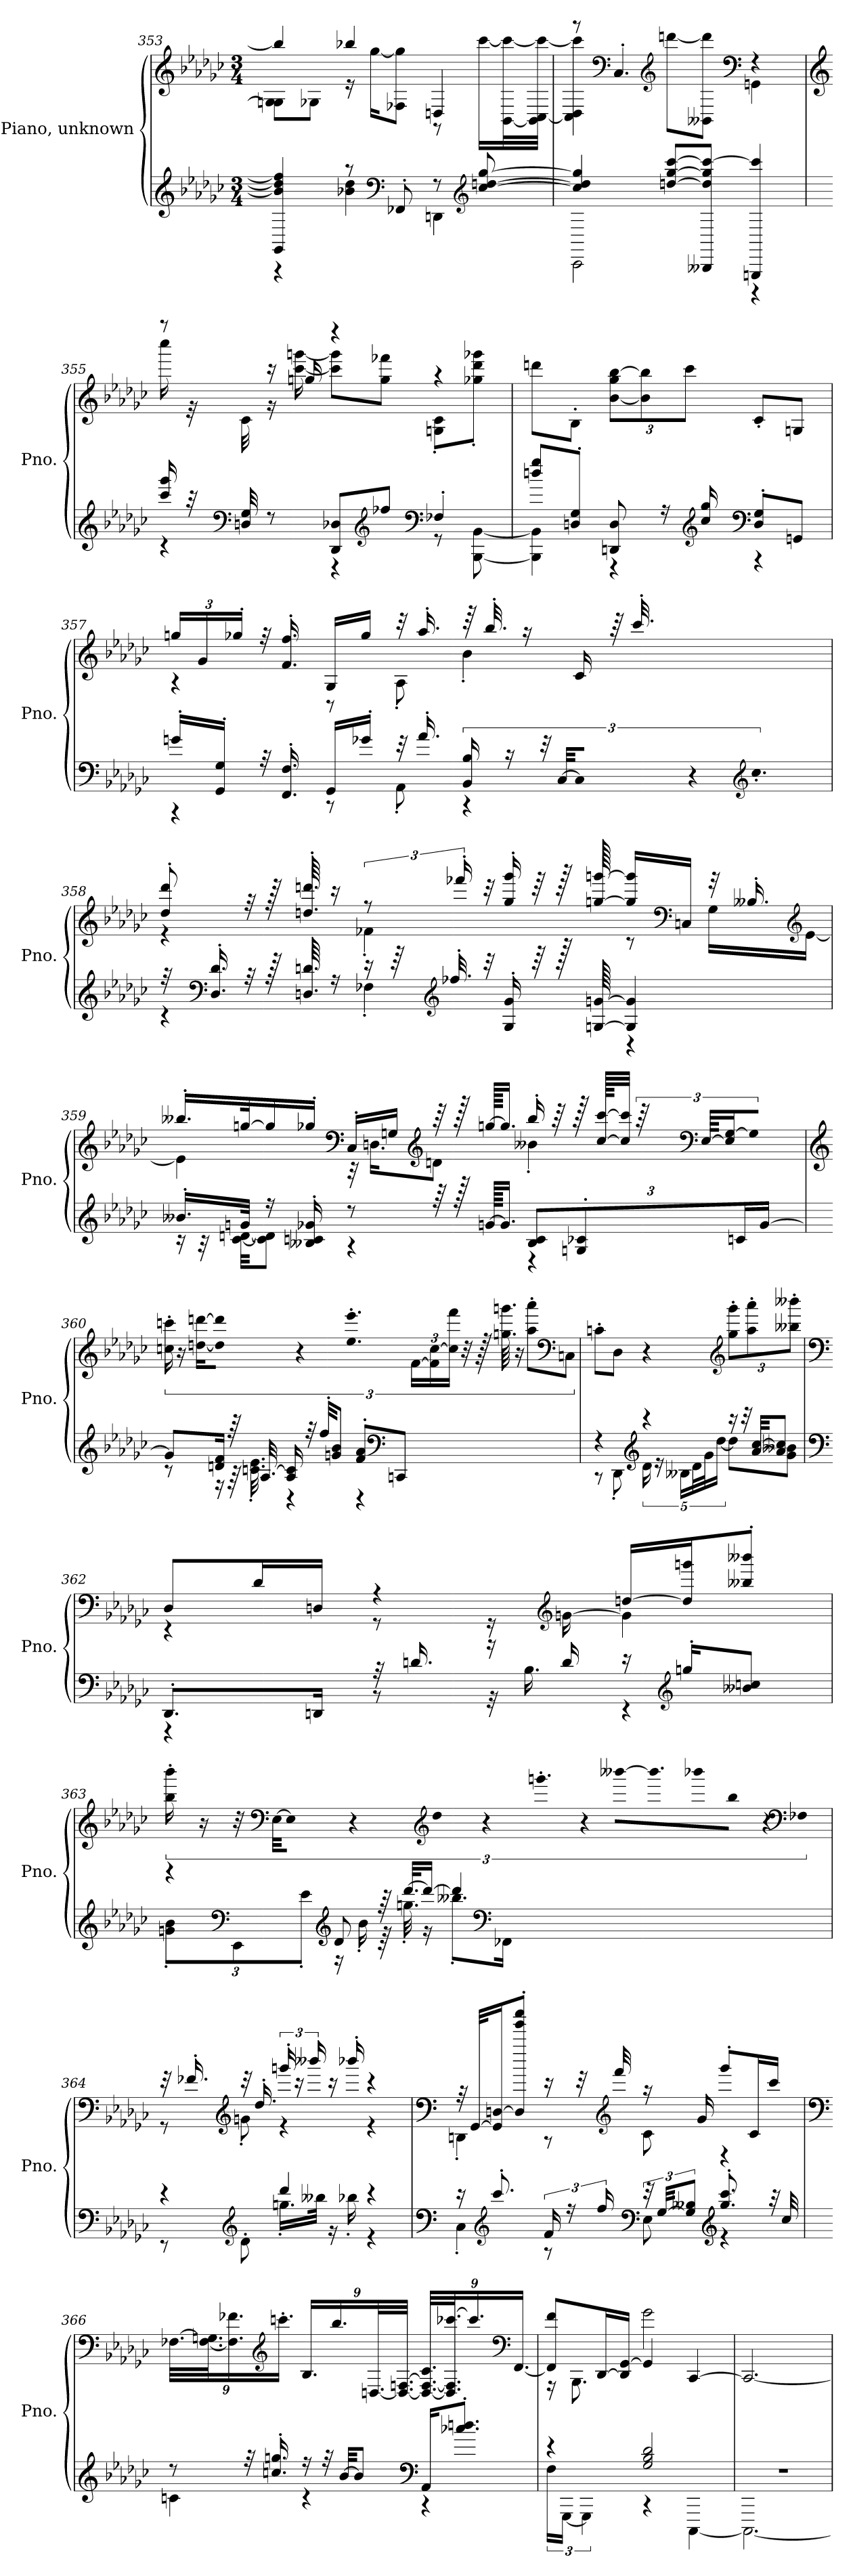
**kern	**kern
*part1	*part1
*staff2	*staff1
*I"Piano, unknown	*
*I'Pno.	*
!!LO:LB:g=z
*clefG2	*clefG2
*k[b-e-a-d-g-c-]	*k[b-e-a-d-g-c-]
*M3/4	*M3/4
=353	=353
*^	*^
4GG-/ 4b--/] 4dd-/] 4ff-/]	4r	4bb--/]	8G-\] 8Gn\L
.	.	.	8G-X\J
8r	4b-X\ 4dd-\	4bb-X/	16r
.	.	.	[16gg-\KL
*clefF4	*	*	*
8FF-X'/	.	.	8F-X\ 8gg-\]J
8r	4DDn\	4Dn/	8r
*clefG2	*	*	*
[8cc-/ [8ddn/ [8gg-/	.	.	[16ccc-\LL
.	.	.	[32BB-\ 32ccc-\_L
.	.	.	32BB-\] [32C-\ 32ccc-\_JJJ
=354	=354	=354	=354
4cc-/] 4dd/] 4gg-/]	2CC-\	8r	4C-\] 4D-\ 4ccc-\]
*	*	*clefF4	*
.	.	4.C-'/	.
*	*	*clefG2	*
[8ddn/ [8gg-/ [8ccc-/L	.	.	[8dddn\L
8BBB--X/ 8dd/] 8gg-/] 8ccc-/_J	.	.	8BB--X\ 8ddd\]J
*	*	*clefF4	*
4GGGn/ 4ccc-/]	4r	4r	4GGn\
!!LO:LB:g=z	!!
=355	=355	=355	=355
*	*	*clefG2	*
16ccc-/ 16ggg-/	4r	8r	16cccc-\
32r	.	.	32r
*clefF4	*	*	*
32Dn/ 32G-/	.	.	32c-\
8r	.	16r	16r
.	.	16ggn/	[16ccc-\ [16gggn\
8DD-/ 8D-X/L	4r	4r	8ccc-\] 8ggg\]L
*clefG2	*	*	*
8ff-X/J	.	.	8gg\ 8fff-X\J
*clefF4	*	*	*
4F-X'/	8r	4r	8Gn\' 8c-\'L
.	[8BBB-\ [8BB-\	.	8gg-X\' 8ddd-\' 8ggg-X\'J
*	*	*v	*v
=356	=356	=356
8ddn/ 8gg-/L	4BBB-\] 4BB-\]	8dddn\L
8Dn/' 8G-/'J	.	8B-'\J
*	*	*Xbrackettup
8DDn/ 8D/	4r	[12b-\ 12gg-\ [12bb-\L
.	.	12b-\] 12bb-\]
16r	.	.
.	.	12ccc-\J
*clefG2	*	*
16cc-/ 16gg-/	.	.
*clefF4	*	*
8D/' 8G-/'L	4r	8c-'/L
8GGn/J	.	8Gn/J
!!LO:LB:g=z
=357	=357	=357
*	*	*^
16gn'/LL	4r	24ggn/LL	4r
.	.	24g-/	.
16GG-/' 16G-/'JJ	.	.	.
.	.	24gg-X'/JJ	.
32r	.	32r	.
16.FF/' 16.F/'	.	16.f/' 16.ff/'	.
16GG-/LL	8r	16G-/LL	8r
16g-X'/JJ	.	16gg-/JJ	.
32r	8AA-'\	32r	8A-'\
16.a-'/	.	16.aa-'/	.
24BB-/ 24B-/	4r	64r	4b-'\
.	.	32.bb-'/	.
24r	.	.	.
.	.	16r	.
48r	.	.	.
[48C-/KLL	.	.	.
16C-/JJ]	.	16c-/	.
64r	.	64r	.
*clefG2	*	*	*
32.cc-'/	.	32.ccc-'/	.
!!LO:LB:g=z	!!
=358	=358	=358	=358
32r	4r	8dd-/' 8ddd-/'	4r
*clefF4	*	*	*
16.D-/' 16.d-/'	.	.	.
32r	.	32r	.
128r	.	128r	.
64.Dn/ 64.dn/	.	64.ddn/' 64.dddn/'	.
16r	.	16r	.
*	*	*brackettup	*
16r	4F-X'\	12r	4f-X'\
64r	.	.	.
*clefG2	*	*	*
32.ff-X'/	.	.	.
.	.	24fff-X'/	.
32r	.	32r	.
16G-/' 16g-/'	.	16gg-/' 16ggg-/'	.
64r	.	64r	.
128r	.	128r	.
[128Gn/ [128gn/	.	[128ggn/ [128gggn/	.
4G/] 4g/]	4r	16gg/] 16ggg/]LL	8r
*	*	*clefF4	*
.	.	16Cn/JJ	.
.	.	32r	16G-\LL
.	.	16.B--X'/	.
*	*	*clefG2	*
.	.	.	[16e-\JJ
!!LO:PB:g=z	!!
=359	=359	=359	=359
16.b--X'/LL	16r	16.bb--X'/LL	4e-\]
.	32r	.	.
32gn/JJk	[32c-\ [32dn\KKL	[32ggn/K	.
16r	8c-\] 8d\]J	16gg/]	.
16B--X/' 16cn/' 16g-X/'	.	16gg-X'/JJ	.
*	*	*clefF4	*
8r	4r	16C-'/LL	32r
.	.	.	16.Dn\KL
.	.	16Gn/JJ	.
*	*	*clefG2	*
64r	.	64r	8dn\J
128r	.	128r	.
[128gn/KKKLL	.	[128ggn/KKKLL	.
16.g/JJ]	.	16.gg/JJ]	.
*Xbrackettup	*	*	*
12B--/ 12c/L	4r	16bb--'/	4b--X'\
.	.	64r	.
.	.	128r	.
12Gn/' 12c-X/'	.	.	.
.	.	[128cc-/ [128ccc-/KKLLL	.
.	.	32cc-/] 32ccc-/]JJJ	.
.	.	96r	.
*	*	*clefF4	*
.	.	[96E-/KKLL	.
.	.	24E-/] [24G/	.
24cn/L	.	.	.
.	.	16G/JJ]	.
[24g/JJ	.	.	.
*	*	*v	*v
!!LO:LB:g=z
=360	=360	=360
*	*	*clefG2
8g/L]	8r	24ccn\' 24cccn\'
.	.	24r
.	.	[24ddn\ [24dddn\LL
16dn/ 16f/Jk	16r	16dd\] 16ddd\]JJ
64r	64r	64r
[32.A-/	32.cn\' 32.e-\'	32.ee-\' 32.eee-\'
*	*	*Xbrackettup
16A-/] 16c/	4r	[24f\LL
.	.	24f\] [24cc\
32r	.	.
.	.	24cc\] 24fff\JJ
32ff'/KKL	.	.
8gn/ 8b-/J	.	32r
.	.	128r
.	.	64.ggn\ 64.gggn\
.	.	16r
8f/' 8a-/'L	4r	8aa-\' 8aaa-\'L
*clefF4	*	*clefF4
8CCn/J	.	8Cn\J
!!LO:LB:g=z
=361	=361	=361
4r	8r	8cn'\L
.	8DD-'\	8D-\J
*clefG2	*	*
*	*brackettup	*
4r	20d-\	4r
.	20r	.
.	20B--X\LL	.
.	40d-\L	.
.	40g-\J	.
.	[20dd-\JJ	.
*	*	*clefG2
16r	8dd-\L]	12gg-\' 12ggg-\'L
32r	.	.
.	.	12aa-\' 12aaa-\'
[32a-/ [32cc-/KKL	.	.
8a-/] 8cc-/]J	8g-\ 8b--X\J	.
.	.	12bb--X\' 12bbb--X\'J
=362	=362	=362
*clefF4	*	*clefF4
*	*	*^
8.DD-'/L	4r	8D-/L	4r
.	.	16d-/L	.
16DDn/Jk	.	16Dn/JJ	.
32r	8r	4r	8r
16.dn/	.	.	.
16r	32r	.	16r
.	16.B-\	.	.
*	*	*clefG2	*
16d/	.	.	[16gn\
16r	4r	[16ddn/LL	4g\]
*clefG2	*	*	*
16ggn'/KL	.	16dd/] 16gggn/J	.
8b--X/ 8ccn/J	.	8bb--X/' 8bbb--X/'J	.
*	*	*v	*v
!!LO:LB:g=z
=363	=363	=363
*	*Xbrackettup	*brackettup
4r	12gn\' 12b-\'L	24bb-\' 24bbb-\'
.	.	24r
*clefF4	*	*
.	12EE-\	48r
*	*	*clefF4
.	.	[48E-\KKL
.	.	8E-\J]
.	12e-'\J	.
*clefG2	*	*
8d-/	16r	16r
*	*	*clefG2
.	16b-'\	16dd-\
64r	64r	64r
[32.ddd-/KLL	32.ggn'\	32.gggn'\
16ddd-/JJ_	16r	16r
4ddd-/]	8.bb--X'\L	[16bbb--X\LL
.	.	64.bbb--\LL]
.	.	128bbb-X\JK
.	.	32bb-\JJJ
.	.	16r
*clefF4	*	*clefF4
.	16FF-X\Jk	16F-X\
!!LO:LB:g=z
=364	=364	=364
*	*	*^
4r	8r	32r	8r
.	.	16.f-X'/	.
*clefG2	*	*clefG2	*
.	8d-'\	32r	8gn'\
.	.	16.dd-'/	.
4ddd-/	16.ggn'\LL	24gggn'/	4r
.	.	24r	.
.	.	24bbb--X/	.
.	32bb--X\JJk	.	.
.	16r	16r	.
.	16bb-X'\	16bbb-X'/	.
4r	4r	4r	4r
!!LO:LB:g=z	!!
=365	=365	=365	=365
*clefF4	*	*clefF4	*
16r	4C-'\	32r	4DDn'\
.	.	[32GG-/KLL	.
*clefG2	*	*	*
8.ccc-'/	.	16GG-/] [16Dn/J	.
.	.	8D/]' 8ggg-/' 8cccc-/'J	.
*brackettup	*	*	*
24f/	8r	16r	8r
24r	.	.	.
.	.	32r	.
24ff/	.	.	.
*	*	*clefG2	*
.	.	32fff/	.
*clefF4	*	*	*
48r	8E-\	16r	8c-\
[48G-/KKL	.	.	.
12G-/] 12B--X/J	.	.	.
.	.	16g-/	.
*clefG2	*	*	*
8.gg-/' 8.ccc-/'	4r	8ggg-'/L	4r
.	.	16c-/L	.
32r	.	16ccc-/JJ	.
32cc-/	.	.	.
*	*	*v	*v
!!LO:PB:g=z
=366	=366	=366
*	*	*clefF4
*	*	*Xbrackettup
8r	4cn\	[36.F-X\LLL
.	.	36.F-\_ 36.Gn\J
.	.	18.F-\] 18.f-X\
32r	.	.
16.ccn/' 16.ggn/'	.	.
*	*	*clefG2
.	.	18.cccn'\JJ
16r	4r	18.B-/LL
32r	.	.
.	.	18.bb-/
[32b-/KKL	.	.
8b-/J]	.	.
.	.	[36.Dn/L
.	.	36.D/_ [36.Fn/JJJ
*clefF4	*	*
16AA-/KL	4r	36.D/_ 36.F/_ 36.c-/LLL
.	.	36.D/] 36.F/] [36.ccc-X/J
8.cc-X/' 8.ddn/'J	.	.
.	.	18.ccc-/]
*	*	*clefF4
.	.	[18.FF/JJ
=367	=367	=367
*	*	*^
4r	24F\LL	8FF/] 8f/L	16r
.	[24GGG-\JJ	.	.
.	.	.	8.BBB-\
.	6GGG-\]	.	.
.	.	[16DD-/L	.
.	.	16DD-/] [16GG-/JJ	.
2G-/ 2B-/ 2d-/	4r	4GG-/]	2g-\
.	[4CCC-\	[4CC-/	.
*	*	*v	*v
=368	=368	=368
2.r	2.CCC-\_	2.CC-/_
*v	*v	*
=	=
*-	*-
